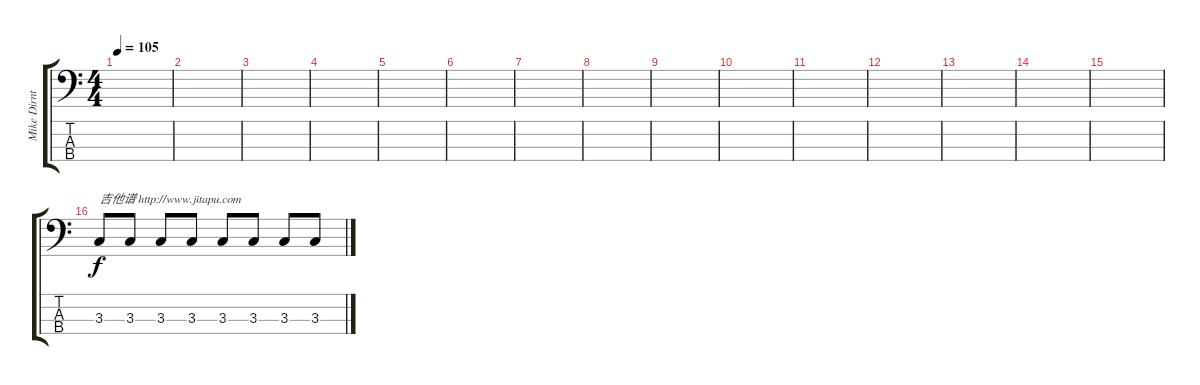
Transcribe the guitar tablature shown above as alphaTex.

\track ("Mike Dirnt" "Mike Dirnt") {instrument electricbassfinger}
\staff {score tabs}
\tuning (G2 D2 A1 E1) {hide}
\ts (4 4)
\tempo 105
\clef f4
\ks c
|
|
|
|
|
|
|
|
|
|
|
|
|
|
|
3.3.8{txt "吉他谱 http://www.jitapu.com"} 3.3.8 3.3.8 3.3.8 3.3.8 3.3.8 3.3.8 3.3.8
